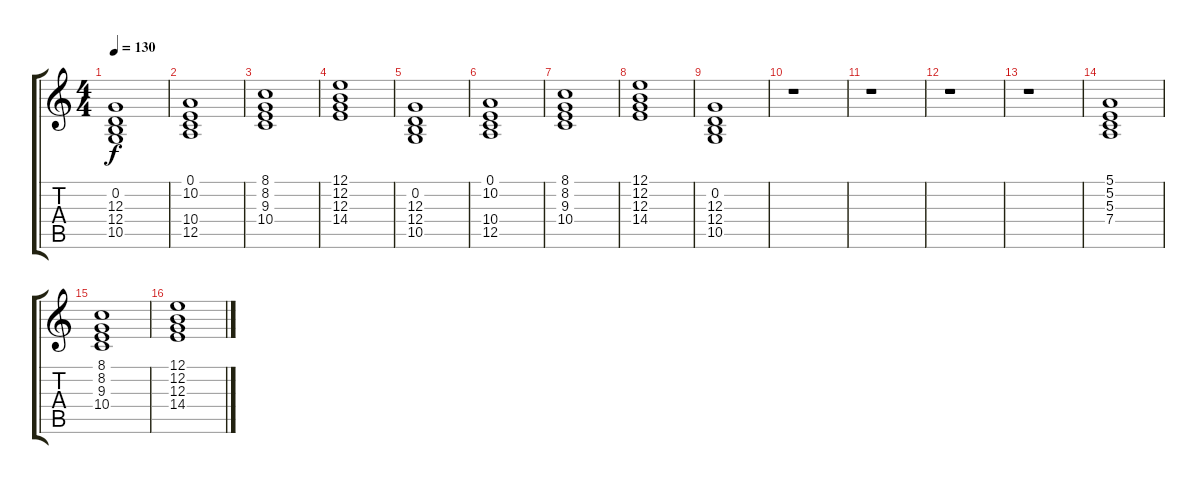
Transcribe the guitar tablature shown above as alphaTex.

\track "" {instrument stringensemble1}
\staff {score tabs}
\tuning (E4 B3 G3 D3 A2 E2) {hide}
\ts (4 4)
\tempo 130
\clef g2
\ks c
(0.2 12.3 12.4 10.5).1{dy f} |
(0.1 10.2 10.4 12.5).1 |
(8.1 8.2 9.3 10.4).1 |
(12.1 12.2 12.3 14.4).1 |
(0.2 12.3 12.4 10.5).1 |
(0.1 10.2 10.4 12.5).1 |
(8.1 8.2 9.3 10.4).1 |
(12.1 12.2 12.3 14.4).1 |
(0.2 12.3 12.4 10.5).1 |
r.1 |
r.1 |
r.1 |
r.1 |
(5.1 5.2 5.3 7.4).1 |
(8.1 8.2 9.3 10.4).1 |
(12.1 12.2 12.3 14.4).1
